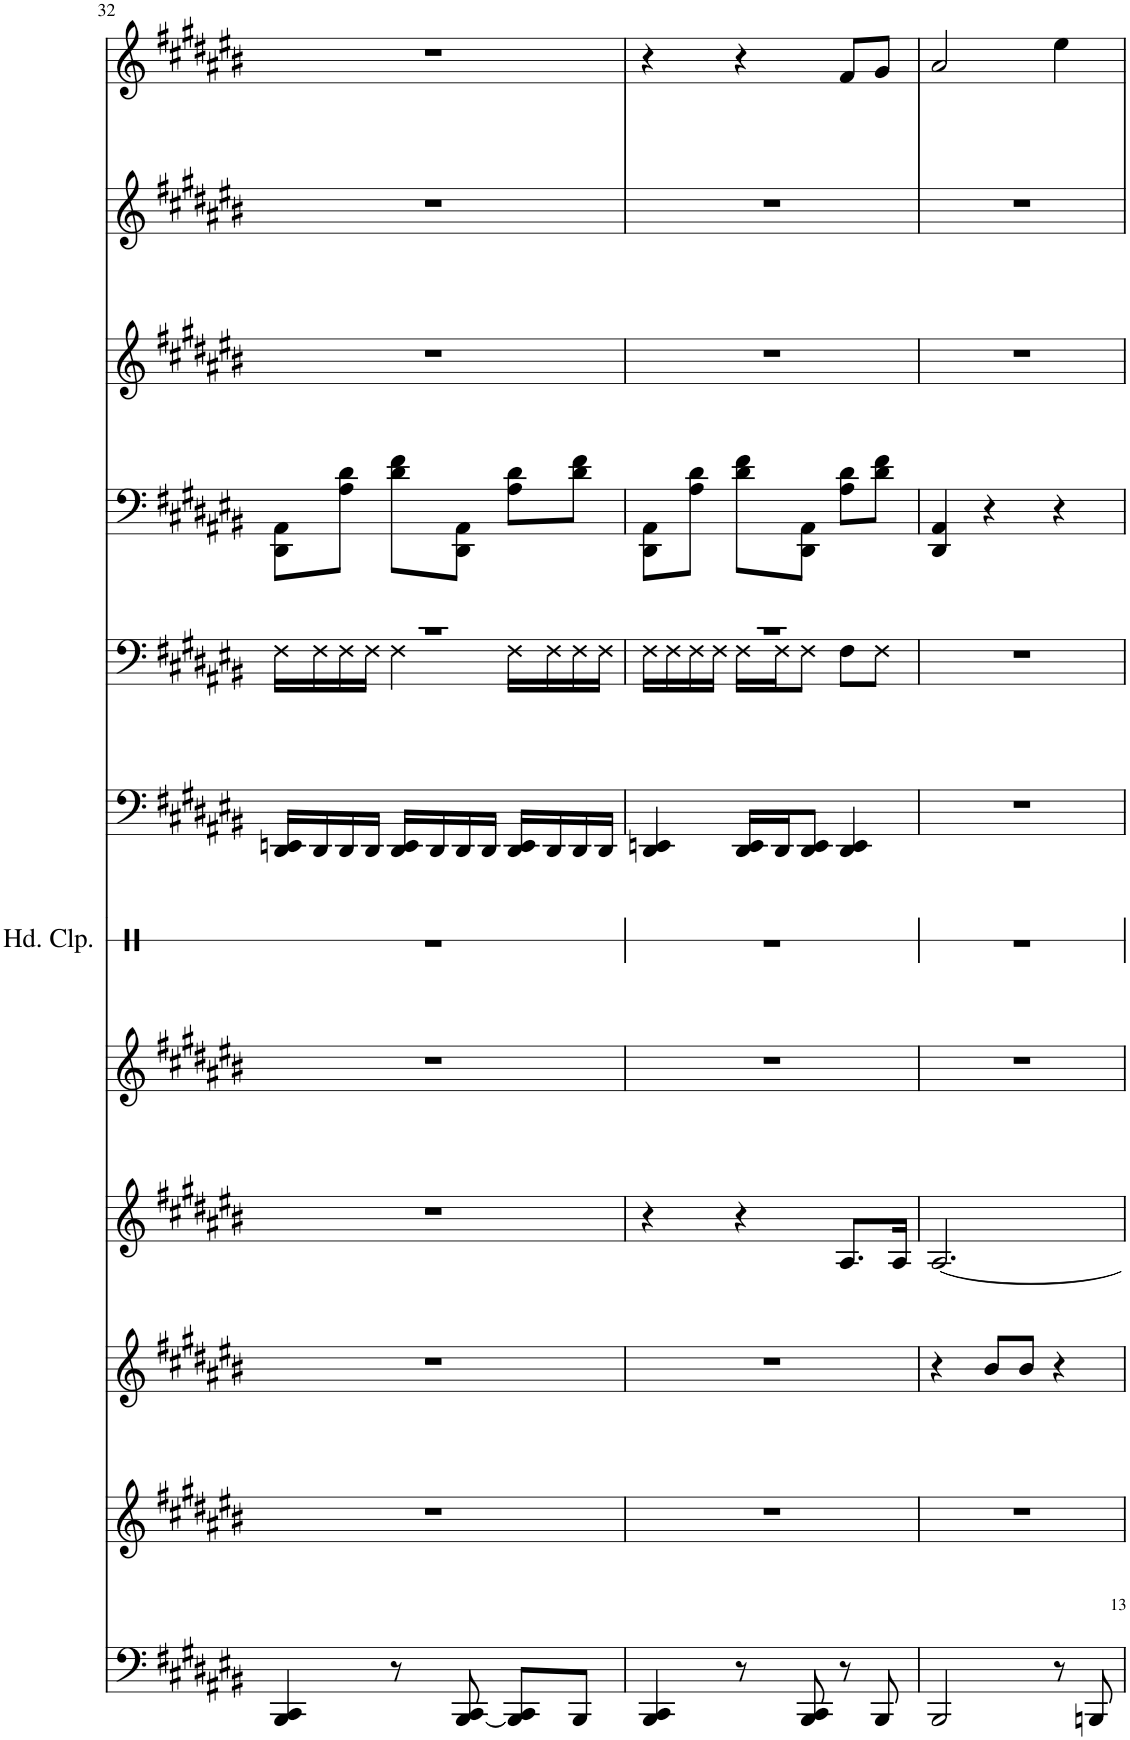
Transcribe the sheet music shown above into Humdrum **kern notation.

**kern	**kern	**kern	**kern	**kern	**kern	**kern	**kern	**kern	**kern	**kern	**kern
*part12	*part11	*part10	*part9	*part8	*part7	*part6	*part5	*part4	*part3	*part2	*part1
*staff12	*staff11	*staff10	*staff9	*staff8	*staff7	*staff6	*staff5	*staff4	*staff3	*staff2	*staff1
*I"Taiko	*I"Tuned Gong	*I"Temple Block	*I"Tamtam	*I"KenDang	*I"拍手	*I"Claps	*I"Claps	*I"Cello	*I"Flute 1 &amp; 2	*I"Solo Flute	*I"Choir
*	*	*	*	*	*	*	*	*	*	*	*I'Ch
!!LO:PB:g=z
*clefF4	*clefG2	*clefG2	*clefG2	*clefG2	*clefX	*clefF4	*clefX	*clefF4	*clefG2	*clefG2	*clefG2
*k[f#c#g#d#a#e#b#]	*k[f#c#g#d#a#e#b#]	*k[f#c#g#d#a#e#b#]	*k[f#c#g#d#a#e#b#]	*k[f#c#g#d#a#e#b#]	*k[]	*k[f#c#g#d#a#e#b#]	*k[f#c#g#d#a#e#b#]	*k[f#c#g#d#a#e#b#]	*k[f#c#g#d#a#e#b#]	*k[f#c#g#d#a#e#b#]	*k[f#c#g#d#a#e#b#]
*M3/4	*M3/4	*M3/4	*M3/4	*M3/4	*M3/4	*M3/4	*M3/4	*M3/4	*M3/4	*M3/4	*M3/4
=32	=32	=32	=32	=32	=32	=32	=32	=32	=32	=32	=32
*	*	*	*	*	*	*	*^	*	*	*	*
4BBB#/ 4CC#/	2.r	2.r	2.r	2.r	2.r	16DD#/ 16EEn/LL	2.r	16ddn\LL	8DD#\ 8AA#\L	2.r	2.r	2.r
.	.	.	.	.	.	16DD#/	.	16dd\	.	.	.	.
.	.	.	.	.	.	16DD#/	.	16dd\	8A#\ 8d#\J	.	.	.
.	.	.	.	.	.	16DD#/JJ	.	16dd\JJ	.	.	.	.
8r	.	.	.	.	.	16DD#/ 16EE/LL	.	4dd\	8d#\ 8f#\L	.	.	.
.	.	.	.	.	.	16DD#/	.	.	.	.	.	.
[8BBB#/ 8CC#/	.	.	.	.	.	16DD#/	.	.	8DD#\ 8AA#\J	.	.	.
.	.	.	.	.	.	16DD#/JJ	.	.	.	.	.	.
8BBB#/] 8CC#/L	.	.	.	.	.	16DD#/ 16EE/LL	.	16dd\LL	8A#\ 8d#\L	.	.	.
.	.	.	.	.	.	16DD#/	.	16dd\	.	.	.	.
8BBB#/J	.	.	.	.	.	16DD#/	.	16dd\	8d#\ 8f#\J	.	.	.
.	.	.	.	.	.	16DD#/JJ	.	16dd\JJ	.	.	.	.
=33	=33	=33	=33	=33	=33	=33	=33	=33	=33	=33	=33	=33
4BBB#/ 4CC#/	2.r	2.r	4r	2.r	2.r	4DD#/ 4EEn/	2.r	16ddn\LL	8DD#\ 8AA#\L	2.r	2.r	4r
.	.	.	.	.	.	.	.	16dd\	.	.	.	.
.	.	.	.	.	.	.	.	16dd\	8A#\ 8d#\J	.	.	.
.	.	.	.	.	.	.	.	16dd\JJ	.	.	.	.
8r	.	.	4r	.	.	16DD#/ 16EE/LL	.	16dd\LL	8d#\ 8f#\L	.	.	4r
.	.	.	.	.	.	16DD#/J	.	16dd\J	.	.	.	.
8BBB#/ 8CC#/	.	.	.	.	.	8DD#/ 8EE/J	.	8dd\J	8DD#\ 8AA#\J	.	.	.
8r	.	.	8.A#/L	.	.	4DD#/ 4EE/	.	8dd\L	8A#\ 8d#\L	.	.	8f#/L
8BBB#/	.	.	.	.	.	.	.	8dd\J	8d#\ 8f#\J	.	.	8g#/J
.	.	.	16A#/Jk	.	.	.	.	.	.	.	.	.
*	*	*	*	*	*	*	*v	*v	*	*	*	*
=34	=34	=34	=34	=34	=34	=34	=34	=34	=34	=34	=34
2BBB#/	2.r	4r	[2.A#/	2.r	2.r	2.r	2.r	4DD#/ 4AA#/	2.r	2.r	2a#/
.	.	8b#/L	.	.	.	.	.	4r	.	.	.
.	.	8b#/J	.	.	.	.	.	.	.	.	.
8r	.	4r	.	.	.	.	.	4r	.	.	4ee#\
8BBBn/	.	.	.	.	.	.	.	.	.	.	.
=	=	=	=	=	=	=	=	=	=	=	=
*-	*-	*-	*-	*-	*-	*-	*-	*-	*-	*-	*-
